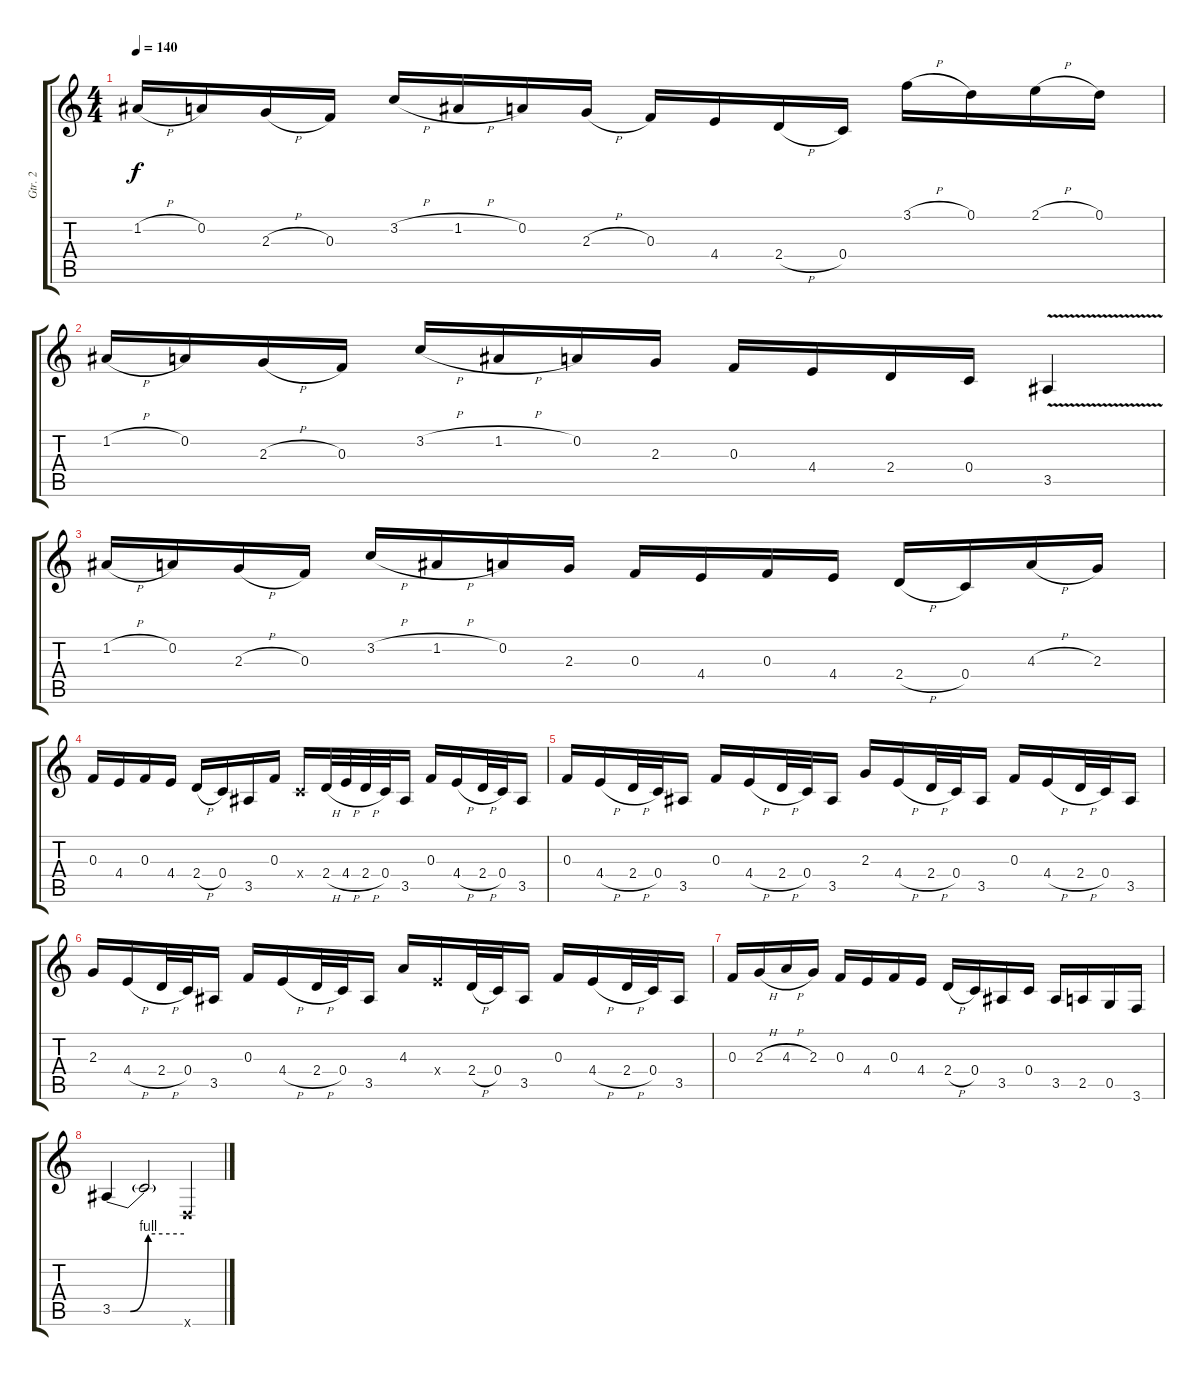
\track ("Gtr. 2" "Gtr. 2") {instrument distortionguitar}
\staff {score tabs}
\tuning (D4 A3 F3 C3 G2 D2) {hide}
\ts (4 4)
\tempo 140
\clef g2
\ks c
1.2{h}.16{dy f} 0.2.16 2.3{h}.16 0.3.16 3.2{h}.16 1.2{h}.16 0.2.16 2.3{h}.16 0.3.16 4.4.16 2.4{h}.16 0.4.16 3.1{h}.16 0.1.16 2.1{h}.16 0.1.16 |
1.2{h}.16 0.2.16 2.3{h}.16 0.3.16 3.2{h}.16 1.2{h}.16 0.2.16 2.3.16 0.3.16 4.4.16 2.4.16 0.4.16 3.5{v}.4 |
1.2{h}.16 0.2.16 2.3{h}.16 0.3.16 3.2{h}.16 1.2{h}.16 0.2.16 2.3.16 0.3.16 4.4.16 0.3.16 4.4.16 2.4{h}.16 0.4.16 4.3{h}.16 2.3.16 |
0.3.16 4.4.16 0.3.16 4.4.16 2.4{h}.16 0.4.16 3.5.16 0.3.16 0.4{x}.16 2.4{h}.32 4.4{h}.32 2.4{h}.32 0.4.32 3.5.16 0.3.16 4.4{h}.16 2.4{h}.32 0.4.32 3.5.16 |
0.3.16 4.4{h}.16 2.4{h}.32 0.4.32 3.5.16 0.3.16 4.4{h}.16 2.4{h}.32 0.4.32 3.5.16 2.3.16 4.4{h}.16 2.4{h}.32 0.4.32 3.5.16 0.3.16 4.4{h}.16 2.4{h}.32 0.4.32 3.5.16 |
2.3.16 4.4{h}.16 2.4{h}.32 0.4.32 3.5.16 0.3.16 4.4{h}.16 2.4{h}.32 0.4.32 3.5.16 4.3.16 4.4{x}.16 2.4{h}.32 0.4.32 3.5.16 0.3.16 4.4{h}.16 2.4{h}.32 0.4.32 3.5.16 |
0.3.16 2.3{h}.16 4.3{h}.16 2.3.16 0.3.16 4.4.16 0.3.16 4.4.16 2.4{h}.16 0.4.16 3.5.16 0.4.16 3.5.16 2.5.16 0.5.16 3.6.16 |
3.5{be (custom 0 0 15 0 30 4 60 4)}.4 3.5{t}.2 0.6{x}.4
